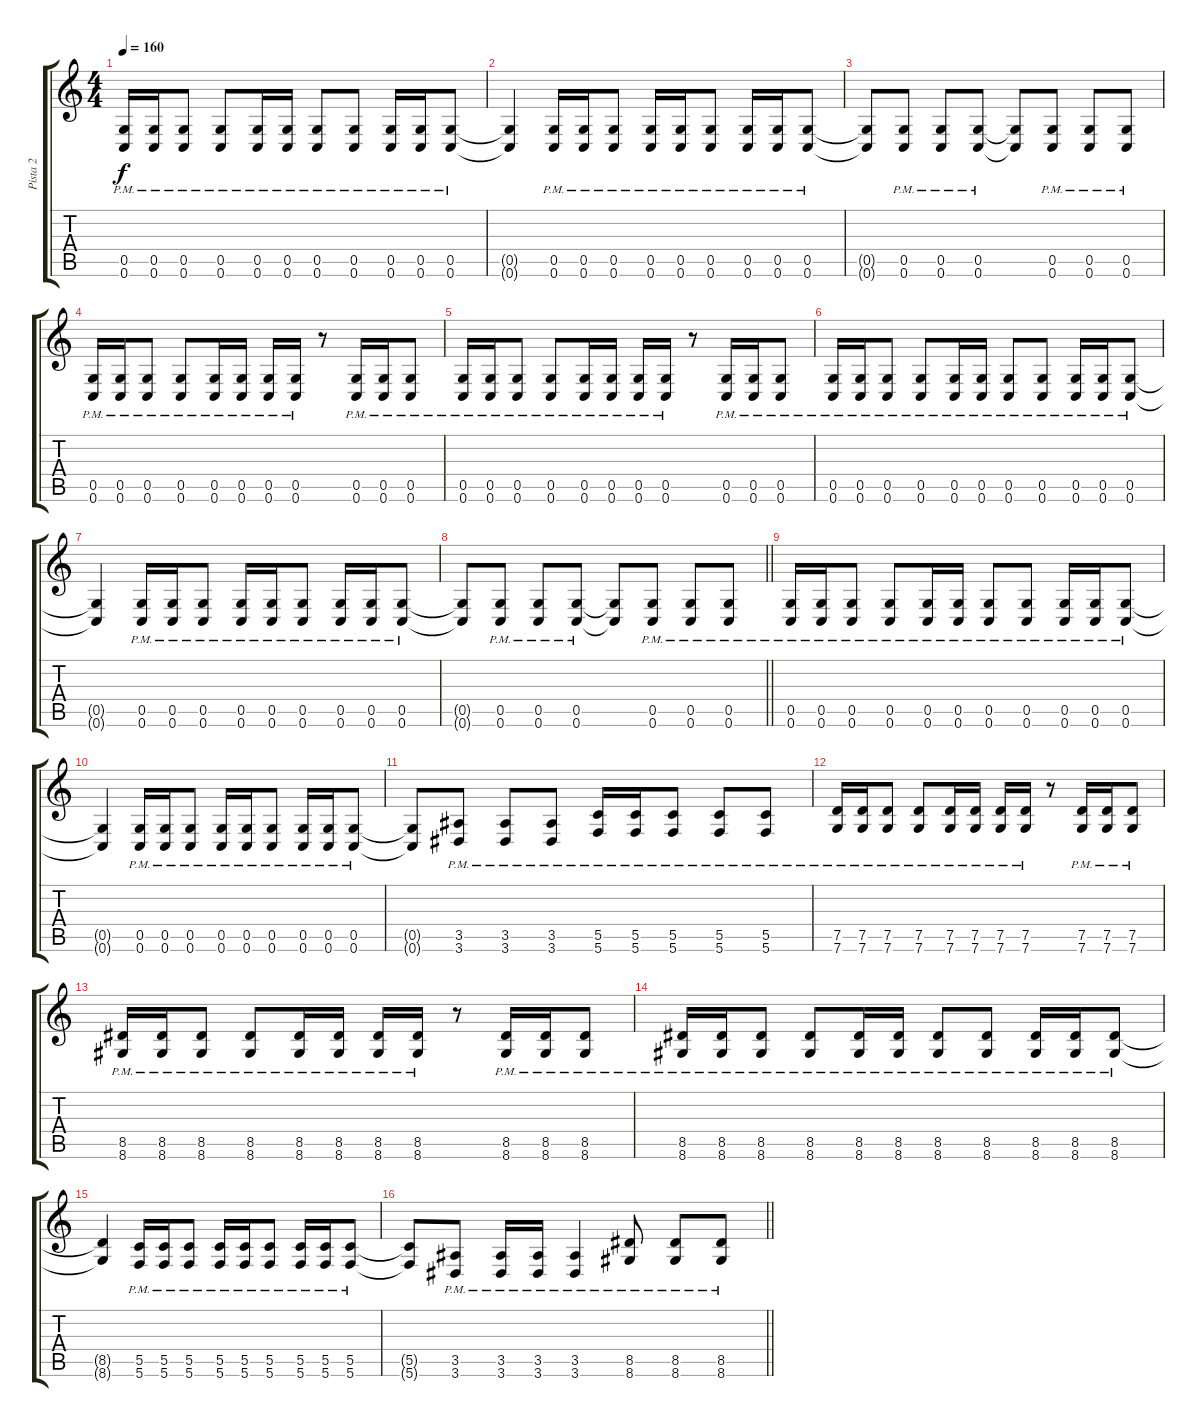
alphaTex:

\track ("Pista 2" "Pista 2") {instrument overdrivenguitar}
\staff {score tabs}
\tuning (D4 A3 F3 C3 G2 C2) {hide}
\ts (4 4)
\tempo 160
\clef g2
\ks c
(0.5{pm} 0.6{pm}).16{dy f} (0.5{pm} 0.6{pm}).16 (0.5{pm} 0.6{pm}).8 (0.5{pm} 0.6{pm}).8 (0.5{pm} 0.6{pm}).16 (0.5{pm} 0.6{pm}).16 (0.5{pm} 0.6{pm}).8 (0.5{pm} 0.6{pm}).8 (0.5{pm} 0.6{pm}).16 (0.5{pm} 0.6{pm}).16 (0.5{pm} 0.6{pm}).8 |
(0.5{t} 0.6{t}).4 (0.5{pm} 0.6{pm}).16 (0.5{pm} 0.6{pm}).16 (0.5{pm} 0.6{pm}).8 (0.5{pm} 0.6{pm}).16 (0.5{pm} 0.6{pm}).16 (0.5{pm} 0.6{pm}).8 (0.5{pm} 0.6{pm}).16 (0.5{pm} 0.6{pm}).16 (0.5{pm} 0.6{pm}).8 |
(0.5{t} 0.6{t}).8 (0.5{pm} 0.6{pm}).8 (0.5{pm} 0.6{pm}).8 (0.5{pm} 0.6{pm}).8 (0.5{t} 0.6{t}).8 (0.5{pm} 0.6{pm}).8 (0.5{pm} 0.6{pm}).8 (0.5{pm} 0.6{pm}).8 |
(0.5{pm} 0.6{pm}).16 (0.5{pm} 0.6{pm}).16 (0.5{pm} 0.6{pm}).8 (0.5{pm} 0.6{pm}).8 (0.5{pm} 0.6{pm}).16 (0.5{pm} 0.6{pm}).16 (0.5{pm} 0.6{pm}).16 (0.5{pm} 0.6{pm}).16 r.8 (0.5{pm} 0.6{pm}).16 (0.5{pm} 0.6{pm}).16 (0.5{pm} 0.6{pm}).8 |
(0.5{pm} 0.6{pm}).16 (0.5{pm} 0.6{pm}).16 (0.5{pm} 0.6{pm}).8 (0.5{pm} 0.6{pm}).8 (0.5{pm} 0.6{pm}).16 (0.5{pm} 0.6{pm}).16 (0.5{pm} 0.6{pm}).16 (0.5{pm} 0.6{pm}).16 r.8 (0.5{pm} 0.6{pm}).16 (0.5{pm} 0.6{pm}).16 (0.5{pm} 0.6{pm}).8 |
(0.5{pm} 0.6{pm}).16 (0.5{pm} 0.6{pm}).16 (0.5{pm} 0.6{pm}).8 (0.5{pm} 0.6{pm}).8 (0.5{pm} 0.6{pm}).16 (0.5{pm} 0.6{pm}).16 (0.5{pm} 0.6{pm}).8 (0.5{pm} 0.6{pm}).8 (0.5{pm} 0.6{pm}).16 (0.5{pm} 0.6{pm}).16 (0.5{pm} 0.6{pm}).8 |
(0.5{t} 0.6{t}).4 (0.5{pm} 0.6{pm}).16 (0.5{pm} 0.6{pm}).16 (0.5{pm} 0.6{pm}).8 (0.5{pm} 0.6{pm}).16 (0.5{pm} 0.6{pm}).16 (0.5{pm} 0.6{pm}).8 (0.5{pm} 0.6{pm}).16 (0.5{pm} 0.6{pm}).16 (0.5{pm} 0.6{pm}).8 |
\barLineRight lightlight
(0.5{t} 0.6{t}).8 (0.5{pm} 0.6{pm}).8 (0.5{pm} 0.6{pm}).8 (0.5{pm} 0.6{pm}).8 (0.5{t} 0.6{t}).8 (0.5{pm} 0.6{pm}).8 (0.5{pm} 0.6{pm}).8 (0.5{pm} 0.6{pm}).8 |
(0.5{pm} 0.6{pm}).16{volume 16 instrument distortionguitar} (0.5{pm} 0.6{pm}).16 (0.5{pm} 0.6{pm}).8 (0.5{pm} 0.6{pm}).8 (0.5{pm} 0.6{pm}).16 (0.5{pm} 0.6{pm}).16 (0.5{pm} 0.6{pm}).8 (0.5{pm} 0.6{pm}).8 (0.5{pm} 0.6{pm}).16 (0.5{pm} 0.6{pm}).16 (0.5{pm} 0.6{pm}).8 |
(0.5{t} 0.6{t}).4 (0.5{pm} 0.6{pm}).16 (0.5{pm} 0.6{pm}).16 (0.5{pm} 0.6{pm}).8 (0.5{pm} 0.6{pm}).16 (0.5{pm} 0.6{pm}).16 (0.5{pm} 0.6{pm}).8 (0.5{pm} 0.6{pm}).16 (0.5{pm} 0.6{pm}).16 (0.5{pm} 0.6{pm}).8 |
(0.5{t} 0.6{t}).8 (3.5{pm} 3.6{pm}).8 (3.5{pm} 3.6{pm}).8 (3.5{pm} 3.6{pm}).8 (5.5{pm} 5.6{pm}).16 (5.5{pm} 5.6{pm}).16 (5.5{pm} 5.6{pm}).8 (5.5{pm} 5.6{pm}).8 (5.5{pm} 5.6{pm}).8 |
(7.5{pm} 7.6{pm}).16 (7.5{pm} 7.6{pm}).16 (7.5{pm} 7.6{pm}).8 (7.5{pm} 7.6{pm}).8 (7.5{pm} 7.6{pm}).16 (7.5{pm} 7.6{pm}).16 (7.5{pm} 7.6{pm}).16 (7.5{pm} 7.6{pm}).16 r.8 (7.5{pm} 7.6{pm}).16 (7.5{pm} 7.6{pm}).16 (7.5{pm} 7.6{pm}).8 |
(8.5{pm} 8.6{pm}).16 (8.5{pm} 8.6{pm}).16 (8.5{pm} 8.6{pm}).8 (8.5{pm} 8.6{pm}).8 (8.5{pm} 8.6{pm}).16 (8.5{pm} 8.6{pm}).16 (8.5{pm} 8.6{pm}).16 (8.5{pm} 8.6{pm}).16 r.8 (8.5{pm} 8.6{pm}).16 (8.5{pm} 8.6{pm}).16 (8.5{pm} 8.6{pm}).8 |
(8.5{pm} 8.6{pm}).16 (8.5{pm} 8.6{pm}).16 (8.5{pm} 8.6{pm}).8 (8.5{pm} 8.6{pm}).8 (8.5{pm} 8.6{pm}).16 (8.5{pm} 8.6{pm}).16 (8.5{pm} 8.6{pm}).8 (8.5{pm} 8.6{pm}).8 (8.5{pm} 8.6{pm}).16 (8.5{pm} 8.6{pm}).16 (8.5{pm} 8.6{pm}).8 |
(8.5{t} 8.6{t}).4 (5.5{pm} 5.6{pm}).16 (5.5{pm} 5.6{pm}).16 (5.5{pm} 5.6{pm}).8 (5.5{pm} 5.6{pm}).16 (5.5{pm} 5.6{pm}).16 (5.5{pm} 5.6{pm}).8 (5.5{pm} 5.6{pm}).16 (5.5{pm} 5.6{pm}).16 (5.5{pm} 5.6{pm}).8 |
\barLineRight lightlight
(5.5{t} 5.6{t}).8 (3.5{pm} 3.6{pm}).8 (3.5{pm} 3.6{pm}).16 (3.5{pm} 3.6{pm}).16 (3.5{pm} 3.6{pm}).4 (8.5{pm} 8.6{pm}).8 (8.5{pm} 8.6{pm}).8 (8.5{pm} 8.6{pm}).8
